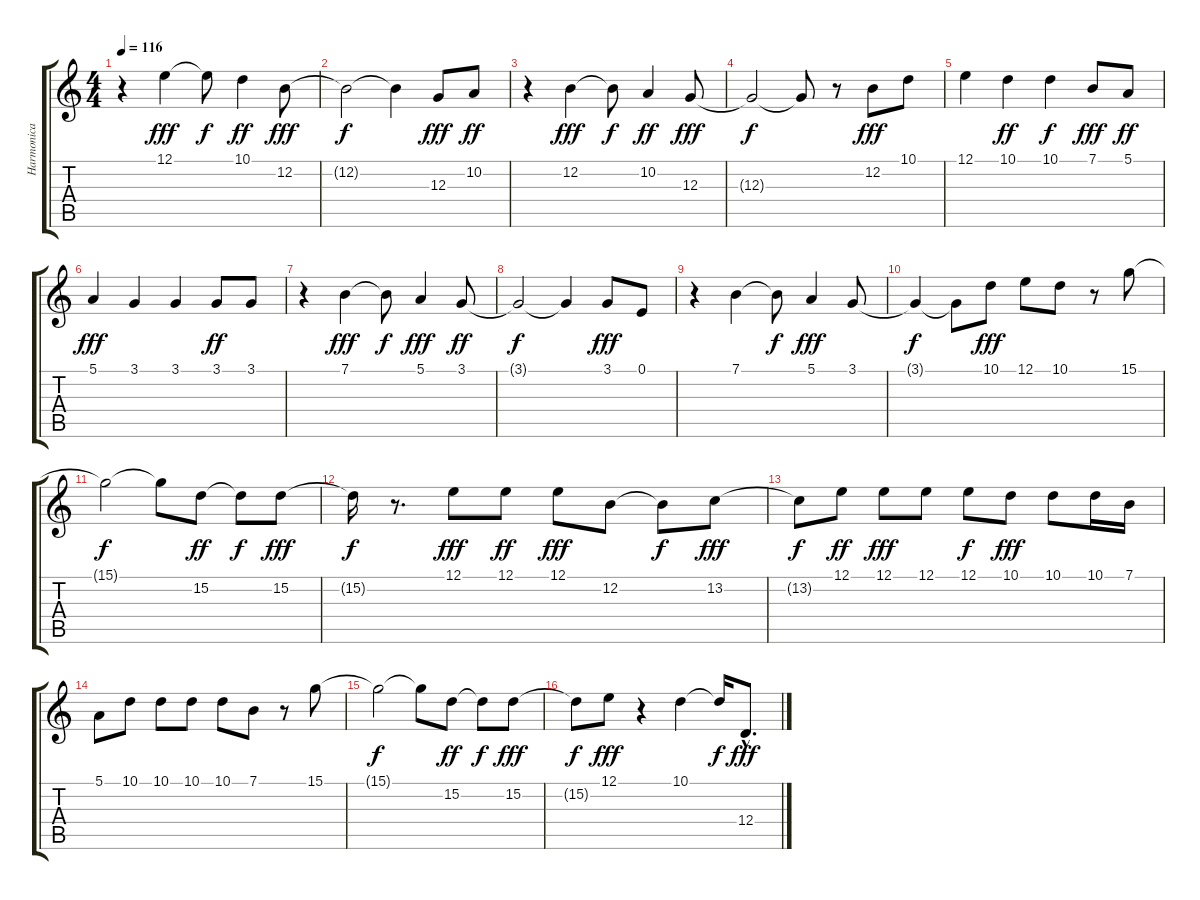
\track ("Harmonica (Voice)" "Harmonica ") {instrument harmonica}
\staff {score tabs}
\tuning (E4 B3 G3 D3 A2 E2) {hide}
\ts (4 4)
\tempo 116
\clef g2
\ks c
r.4{dy fff} 12.1.4 12.1{t}.8{dy f} 10.1.4{dy ff} 12.2.8{dy fff} |
12.2{t}.2{dy f} 12.2{t}.4 12.3.8{dy fff} 10.2.8{dy ff} |
r.4 12.2.4{dy fff} 12.2{t}.8{dy f} 10.2.4{dy ff} 12.3.8{dy fff} |
12.3{t}.2{dy f} 12.3{t}.8 r.8 12.2.8{dy fff} 10.1.8 |
12.1.4 10.1.4{dy ff} 10.1.4{dy f} 7.1.8{dy fff} 5.1.8{dy ff} |
5.1.4{dy fff} 3.1.4 3.1.4 3.1.8{dy ff} 3.1.8 |
r.4 7.1.4{dy fff} 7.1{t}.8{dy f} 5.1.4{dy fff} 3.1.8{dy ff} |
3.1{t}.2{dy f} 3.1{t}.4 3.1.8{dy fff} 0.1.8 |
r.4 7.1.4 7.1{t}.8{dy f} 5.1.4{dy fff} 3.1.8 |
3.1{t}.4{dy f} 3.1{t}.8 10.1.8{dy fff} 12.1.8 10.1.8 r.8 15.1.8 |
15.1{t}.2{dy f} 15.1{t}.8 15.2.8{dy ff} 15.2{t}.8{dy f} 15.2.8{dy fff} |
15.2{t}.16{dy f} r.8{d} 12.1.8{dy fff} 12.1.8{dy ff} 12.1.8{dy fff} 12.2.8 12.2{t}.8{dy f} 13.2.8{dy fff} |
13.2{t}.8{dy f} 12.1.8{dy ff} 12.1.8{dy fff} 12.1.8 12.1.8{dy f} 10.1.8{dy fff} 10.1.8 10.1.16 7.1.16 |
5.1.8 10.1.8 10.1.8 10.1.8 10.1.8 7.1.8 r.8 15.1.8 |
15.1{t}.2{dy f} 15.1{t}.8 15.2.8{dy ff} 15.2{t}.8{dy f} 15.2.8{dy fff} |
15.2{t}.8{dy f} 12.1.8{dy fff} r.4 10.1.4 10.1{t}.16{dy f} 12.4{hac}.8{d dy fff}
